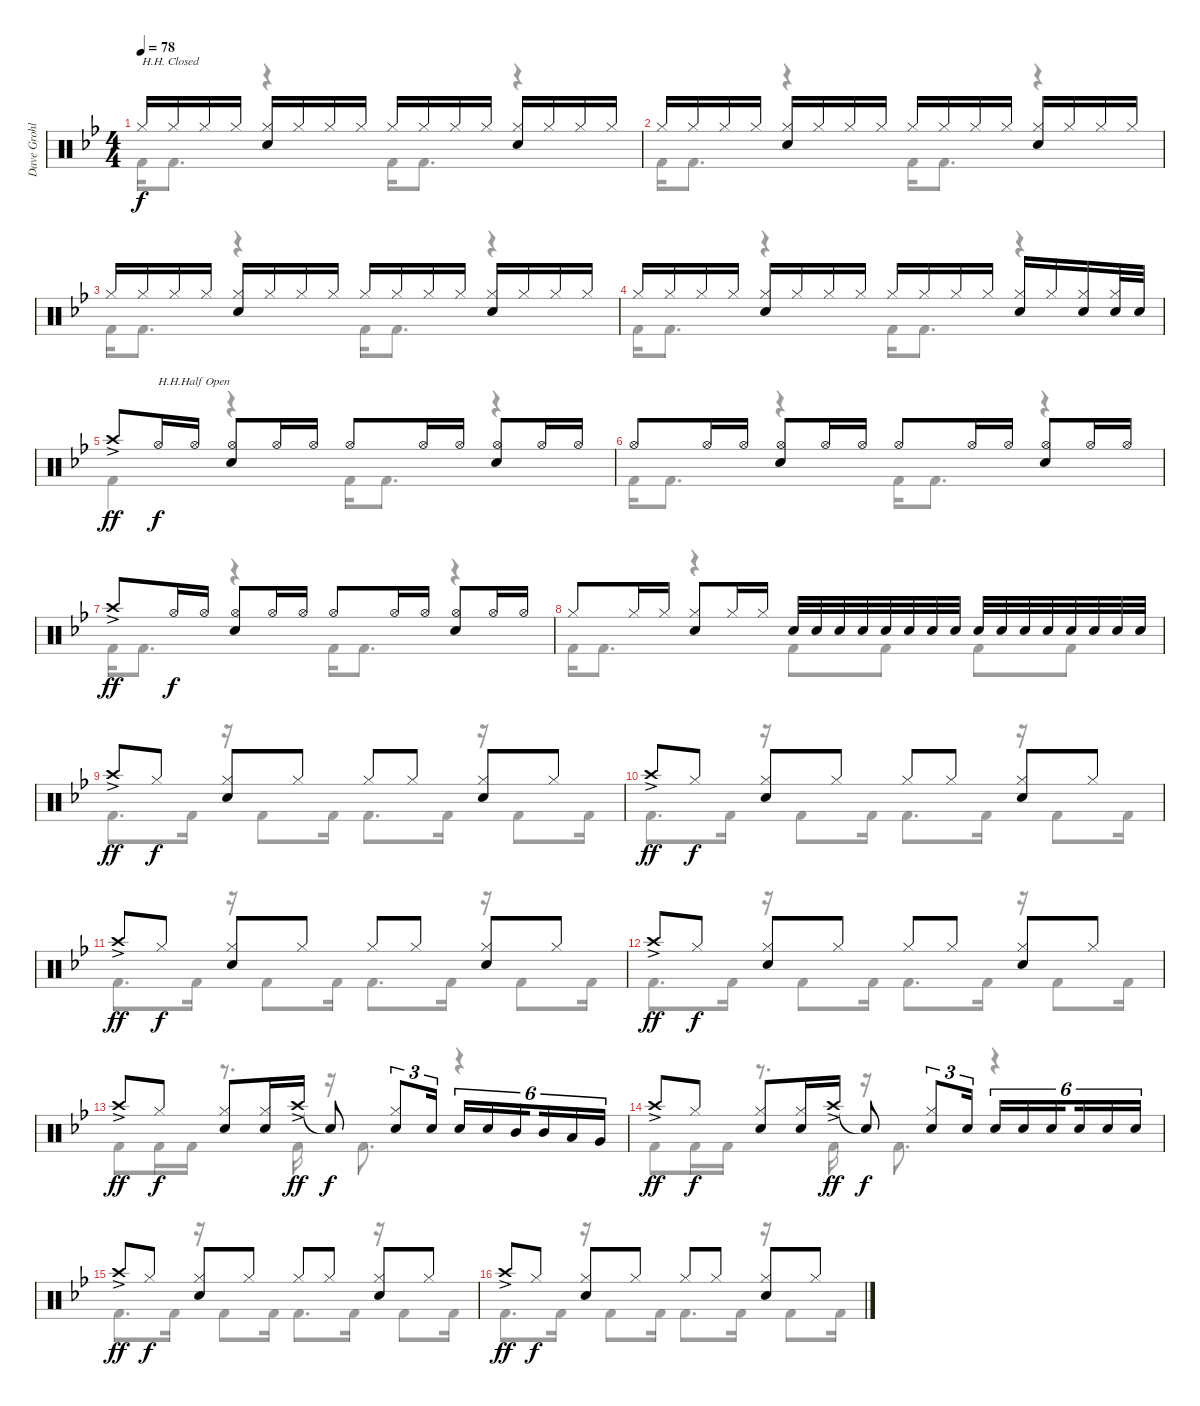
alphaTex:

\track ("Dave Grohl" "Dave Grohl") {instrument percussion}
\staff {score}
\articulation defaults
\voice
\ts (4 4)
\tempo 78
\clef neutral
\ks bb "Hi-Hat (closed)".16{txt "H.H. Closed" dy f} "Hi-Hat (closed)".16 "Hi-Hat (closed)".16 "Hi-Hat (closed)".16
("Hi-Hat (closed)" "Snare (hit) 2").16 "Hi-Hat (closed)".16 "Hi-Hat (closed)".16 "Hi-Hat (closed)".16 "Hi-Hat (closed)".16 "Hi-Hat (closed)".16 "Hi-Hat (closed)".16 "Hi-Hat (closed)".16 ("Hi-Hat (closed)" "Snare (hit) 2").16 "Hi-Hat (closed)".16 "Hi-Hat (closed)".16 "Hi-Hat (closed)".16 |
"Hi-Hat (closed)".16 "Hi-Hat (closed)".16 "Hi-Hat (closed)".16 "Hi-Hat (closed)".16 ("Hi-Hat (closed)" "Snare (hit) 2").16 "Hi-Hat (closed)".16 "Hi-Hat (closed)".16 "Hi-Hat (closed)".16 "Hi-Hat (closed)".16 "Hi-Hat (closed)".16 "Hi-Hat (closed)".16 "Hi-Hat (closed)".16 ("Hi-Hat (closed)" "Snare (hit) 2").16 "Hi-Hat (closed)".16 "Hi-Hat (closed)".16 "Hi-Hat (closed)".16 |
"Hi-Hat (closed)".16 "Hi-Hat (closed)".16 "Hi-Hat (closed)".16 "Hi-Hat (closed)".16 ("Hi-Hat (closed)" "Snare (hit) 2").16 "Hi-Hat (closed)".16 "Hi-Hat (closed)".16 "Hi-Hat (closed)".16 "Hi-Hat (closed)".16 "Hi-Hat (closed)".16 "Hi-Hat (closed)".16 "Hi-Hat (closed)".16 ("Hi-Hat (closed)" "Snare (hit) 2").16 "Hi-Hat (closed)".16 "Hi-Hat (closed)".16 "Hi-Hat (closed)".16 |
"Hi-Hat (closed)".16 "Hi-Hat (closed)".16 "Hi-Hat (closed)".16 "Hi-Hat (closed)".16 ("Hi-Hat (closed)" "Snare (hit) 2").16 "Hi-Hat (closed)".16 "Hi-Hat (closed)".16 "Hi-Hat (closed)".16 "Hi-Hat (closed)".16 "Hi-Hat (closed)".16 "Hi-Hat (closed)".16 "Hi-Hat (closed)".16 ("Hi-Hat (closed)" "Snare (hit) 2").16 "Hi-Hat (closed)".16 ("Hi-Hat (closed)" "Snare (hit) 2").16 ("Hi-Hat (closed)" "Snare (hit) 2").32 "Snare (hit) 2".32 |
"Crash high (hit)"{ac}.8{dy ff} "Hi-Hat (open)".16{txt "H.H.Half Open" dy f} "Hi-Hat (open)".16 ("Hi-Hat (open)" "Snare (hit) 2").8 "Hi-Hat (open)".16 "Hi-Hat (open)".16 "Hi-Hat (open)".8 "Hi-Hat (open)".16 "Hi-Hat (open)".16 ("Hi-Hat (open)" "Snare (hit) 2").8 "Hi-Hat (open)".16 "Hi-Hat (open)".16 |
"Hi-Hat (open)".8 "Hi-Hat (open)".16 "Hi-Hat (open)".16 ("Hi-Hat (open)" "Snare (hit) 2").8 "Hi-Hat (open)".16 "Hi-Hat (open)".16 "Hi-Hat (open)".8 "Hi-Hat (open)".16 "Hi-Hat (open)".16 ("Hi-Hat (open)" "Snare (hit) 2").8 "Hi-Hat (open)".16 "Hi-Hat (open)".16 |
"Crash high (hit)"{ac}.8{dy ff} "Hi-Hat (open)".16{dy f} "Hi-Hat (open)".16 ("Hi-Hat (open)" "Snare (hit) 2").8 "Hi-Hat (open)".16 "Hi-Hat (open)".16 "Hi-Hat (open)".8 "Hi-Hat (open)".16 "Hi-Hat (open)".16 ("Hi-Hat (open)" "Snare (hit) 2").8 "Hi-Hat (open)".16 "Hi-Hat (open)".16 |
"Hi-Hat (closed)".8 "Hi-Hat (closed)".16 "Hi-Hat (closed)".16 ("Hi-Hat (closed)" "Snare (hit) 2").8 "Hi-Hat (closed)".16 "Hi-Hat (closed)".16 "Snare (hit) 2".32 "Snare (hit) 2".32 "Snare (hit) 2".32 "Snare (hit) 2".32 "Snare (hit) 2".32 "Snare (hit) 2".32 "Snare (hit) 2".32 "Snare (hit) 2".32 "Snare (hit) 2".32 "Snare (hit) 2".32 "Snare (hit) 2".32 "Snare (hit) 2".32 "Snare (hit) 2".32 "Snare (hit) 2".32 "Snare (hit) 2".32 "Snare (hit) 2".32 |
"Crash high (hit)"{ac}.8{dy ff} "Hi-Hat (closed)".8{dy f} ("Hi-Hat (closed)" "Snare (hit) 2").8 "Hi-Hat (closed)".8 "Hi-Hat (closed)".8 "Hi-Hat (closed)".8 ("Hi-Hat (closed)" "Snare (hit) 2").8 "Hi-Hat (closed)".8 |
"Crash high (hit)"{ac}.8{dy ff} "Hi-Hat (closed)".8{dy f} ("Hi-Hat (closed)" "Snare (hit) 2").8 "Hi-Hat (closed)".8 "Hi-Hat (closed)".8 "Hi-Hat (closed)".8 ("Hi-Hat (closed)" "Snare (hit) 2").8 "Hi-Hat (closed)".8 |
"Crash high (hit)"{ac}.8{dy ff} "Hi-Hat (closed)".8{dy f} ("Hi-Hat (closed)" "Snare (hit) 2").8 "Hi-Hat (closed)".8 "Hi-Hat (closed)".8 "Hi-Hat (closed)".8 ("Hi-Hat (closed)" "Snare (hit) 2").8 "Hi-Hat (closed)".8 |
"Crash high (hit)"{ac}.8{dy ff} "Hi-Hat (closed)".8{dy f} ("Hi-Hat (closed)" "Snare (hit) 2").8 "Hi-Hat (closed)".8 "Hi-Hat (closed)".8 "Hi-Hat (closed)".8 ("Hi-Hat (closed)" "Snare (hit) 2").8 "Hi-Hat (closed)".8 |
"Crash high (hit)"{ac}.8{dy ff} "Hi-Hat (closed)".8{dy f} ("Hi-Hat (closed)" "Snare (hit) 2").8 ("Hi-Hat (closed)" "Snare (hit) 2").16 "Crash high (hit)"{ac}.16{dy ff} "Snare (hit)"{t}.8{dy f} ("Hi-Hat (closed)" "Snare (hit) 2").8{tu (3 2)} "Snare (hit) 2".16{tu (3 2)} "Snare (hit) 2".16{tu (6 4)} "Snare (hit) 2".16{tu (6 4)} "Mid Tom (hit)".16{tu (6 4) beam splitsecondary} "Mid Tom (hit)".16{tu (6 4)} "Low Tom (hit)".16{tu (6 4)} "Very Low Tom (hit)".16{tu (6 4)} |
"Crash high (hit)"{ac}.8{dy ff} "Hi-Hat (closed)".8{dy f} ("Hi-Hat (closed)" "Snare (hit) 2").8 ("Hi-Hat (closed)" "Snare (hit) 2").16 "Crash high (hit)"{ac}.16{dy ff} "Snare (hit)"{t}.8{dy f} ("Hi-Hat (closed)" "Snare (hit) 2").8{tu (3 2)} "Snare (hit) 2".16{tu (3 2)} "Snare (hit) 2".16{tu (6 4)} "Snare (hit) 2".16{tu (6 4)} "Snare (hit) 2".16{tu (6 4) beam splitsecondary} "Snare (hit) 2".16{tu (6 4)} "Snare (hit) 2".16{tu (6 4)} "Snare (hit) 2".16{tu (6 4)} |
"Crash high (hit)"{ac}.8{dy ff} "Hi-Hat (closed)".8{dy f} ("Hi-Hat (closed)" "Snare (hit) 2").8 "Hi-Hat (closed)".8 "Hi-Hat (closed)".8 "Hi-Hat (closed)".8 ("Hi-Hat (closed)" "Snare (hit) 2").8 "Hi-Hat (closed)".8 |
"Crash high (hit)"{ac}.8{dy ff} "Hi-Hat (closed)".8{dy f} ("Hi-Hat (closed)" "Snare (hit) 2").8 "Hi-Hat (closed)".8 "Hi-Hat (closed)".8 "Hi-Hat (closed)".8 ("Hi-Hat (closed)" "Snare (hit) 2").8 "Hi-Hat (closed)".8
\voice
\clef neutral
\ottava regular
\simile none
\ks bb "Kick (hit) 2".16{dy f} "Kick (hit) 2".8{d}
r.4 "Kick (hit) 2".16 "Kick (hit) 2".8{d} r.4 |
"Kick (hit) 2".16 "Kick (hit) 2".8{d} r.4 "Kick (hit) 2".16 "Kick (hit) 2".8{d} r.4 |
"Kick (hit) 2".16 "Kick (hit) 2".8{d} r.4 "Kick (hit) 2".16 "Kick (hit) 2".8{d} r.4 |
"Kick (hit) 2".16 "Kick (hit) 2".8{d} r.4 "Kick (hit) 2".16 "Kick (hit) 2".8{d} r.4 |
"Kick (hit) 2".4 r.4 "Kick (hit) 2".16 "Kick (hit) 2".8{d} r.4 |
"Kick (hit) 2".16 "Kick (hit) 2".8{d} r.4 "Kick (hit) 2".16 "Kick (hit) 2".8{d} r.4 |
"Kick (hit) 2".16 "Kick (hit) 2".8{d} r.4 "Kick (hit) 2".16 "Kick (hit) 2".8{d} r.4 |
"Kick (hit) 2".16 "Kick (hit) 2".8{d} r.4 "Kick (hit) 2".8 "Kick (hit) 2".8 "Kick (hit) 2".8 "Kick (hit) 2".8 |
"Kick (hit) 2".8{d} "Kick (hit) 2".16 r.16 "Kick (hit) 2".8 "Kick (hit) 2".16 "Kick (hit) 2".8{d} "Kick (hit) 2".16 r.16 "Kick (hit) 2".8 "Kick (hit) 2".16 |
"Kick (hit) 2".8{d} "Kick (hit) 2".16 r.16 "Kick (hit) 2".8 "Kick (hit) 2".16 "Kick (hit) 2".8{d} "Kick (hit) 2".16 r.16 "Kick (hit) 2".8 "Kick (hit) 2".16 |
"Kick (hit) 2".8{d} "Kick (hit) 2".16 r.16 "Kick (hit) 2".8 "Kick (hit) 2".16 "Kick (hit) 2".8{d} "Kick (hit) 2".16 r.16 "Kick (hit) 2".8 "Kick (hit) 2".16 |
"Kick (hit) 2".8{d} "Kick (hit) 2".16 r.16 "Kick (hit) 2".8 "Kick (hit) 2".16 "Kick (hit) 2".8{d} "Kick (hit) 2".16 r.16 "Kick (hit) 2".8 "Kick (hit) 2".16 |
"Kick (hit) 2".8 "Kick (hit) 2".16 "Kick (hit) 2".16 r.8{d} "Kick (hit) 2".16 r.16 "Kick (hit) 2".8{d} r.4 |
"Kick (hit) 2".8 "Kick (hit) 2".16 "Kick (hit) 2".16 r.8{d} "Kick (hit) 2".16 r.16 "Kick (hit) 2".8{d} r.4 |
"Kick (hit) 2".8{d} "Kick (hit) 2".16 r.16 "Kick (hit) 2".8 "Kick (hit) 2".16 "Kick (hit) 2".8{d} "Kick (hit) 2".16 r.16 "Kick (hit) 2".8 "Kick (hit) 2".16 |
"Kick (hit) 2".8{d} "Kick (hit) 2".16 r.16 "Kick (hit) 2".8 "Kick (hit) 2".16 "Kick (hit) 2".8{d} "Kick (hit) 2".16 r.16 "Kick (hit) 2".8 "Kick (hit) 2".16
